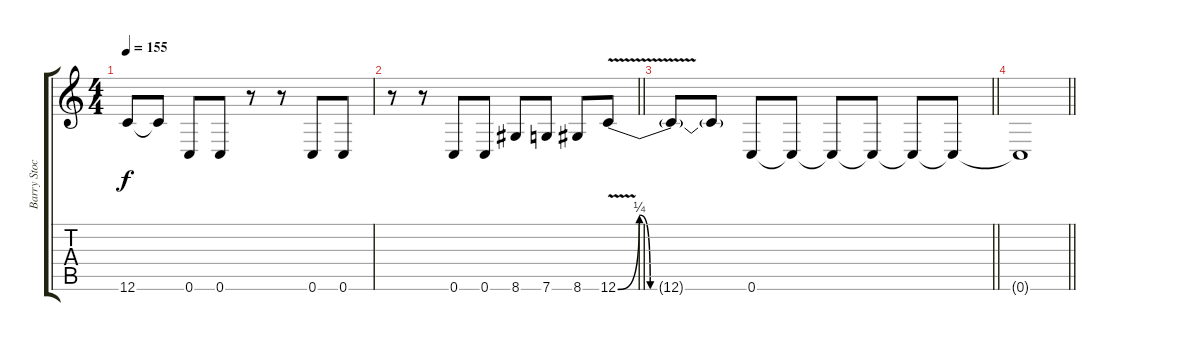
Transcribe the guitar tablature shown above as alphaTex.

\track ("Barry Stock" "Barry Stoc") {instrument distortionguitar}
\staff {score tabs}
\tuning (D4 A3 F3 C3 G2 C2) {hide}
\ts (4 4)
\tempo 155
\clef g2
\ks c
12.6{t}.8{dy f} 12.6{t}.8 0.6.8 0.6.8 r.8 r.8 0.6.8 0.6.8 |
\barLineRight lightlight
r.8 r.8 0.6.8 0.6.8 8.6.8 7.6.8 8.6.8 12.6{be (custom 0 0 10 1 15 0 60 0) v}.8 |
\barLineRight lightlight
12.6{t}.8 12.6{t}.8 0.6.8 0.6{t}.8 0.6{t}.8 0.6{t}.8 0.6{t}.8 0.6{t}.8 |
\barLineRight lightlight
0.6{t}.1
